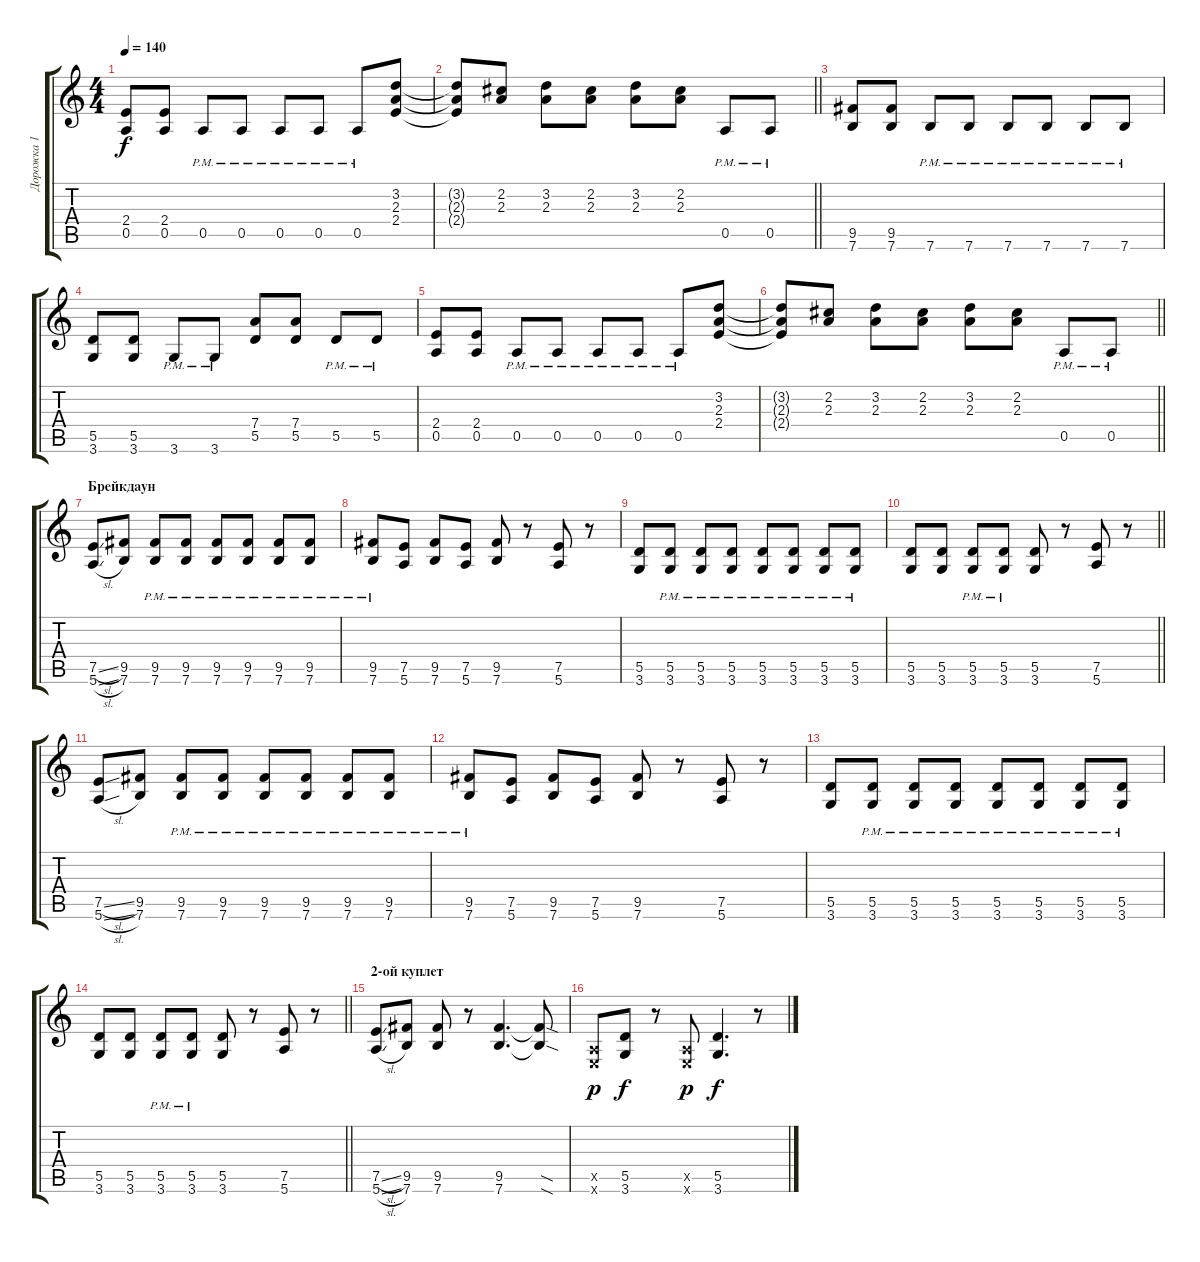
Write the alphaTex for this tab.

\track ("Дорожка 1" "Дорожка 1") {instrument overdrivenguitar}
\staff {score tabs}
\tuning (E4 B3 G3 D3 A2 E2) {hide}
\ts (4 4)
\tempo 140
\clef g2
\ks c
(2.4 0.5).8{dy f} (2.4 0.5).8 0.5{pm}.8 0.5{pm}.8 0.5{pm}.8 0.5{pm}.8 0.5{pm}.8 (3.2 2.3 2.4).8 |
\barLineRight lightlight
(3.2{t} 2.3{t} 2.4{t}).8 (2.2 2.3).8 (3.2 2.3).8 (2.2 2.3).8 (3.2 2.3).8 (2.2 2.3).8 0.5{pm}.8 0.5{pm}.8 |
(9.5 7.6).8 (9.5 7.6).8 7.6{pm}.8 7.6{pm}.8 7.6{pm}.8 7.6{pm}.8 7.6{pm}.8 7.6{pm}.8 |
(5.5 3.6).8 (5.5 3.6).8 3.6{pm}.8 3.6{pm}.8 (7.4 5.5).8 (7.4 5.5).8 5.5{pm}.8 5.5{pm}.8 |
(2.4 0.5).8 (2.4 0.5).8 0.5{pm}.8 0.5{pm}.8 0.5{pm}.8 0.5{pm}.8 0.5{pm}.8 (3.2 2.3 2.4).8 |
\barLineRight lightlight
(3.2{t} 2.3{t} 2.4{t}).8 (2.2 2.3).8 (3.2 2.3).8 (2.2 2.3).8 (3.2 2.3).8 (2.2 2.3).8 0.5{pm}.8 0.5{pm}.8 |
\section ("" "Брейкдаун")
(7.5{sl} 5.6{sl}).8 (9.5 7.6).8 (9.5{pm} 7.6{pm}).8 (9.5{pm} 7.6{pm}).8 (9.5{pm} 7.6{pm}).8 (9.5{pm} 7.6{pm}).8 (9.5{pm} 7.6{pm}).8 (9.5{pm} 7.6{pm}).8 |
(9.5{pm} 7.6{pm}).8 (7.5 5.6).8 (9.5 7.6).8 (7.5 5.6).8 (9.5 7.6).8 r.8 (7.5 5.6).8 r.8 |
(5.5 3.6).8 (5.5{pm} 3.6{pm}).8 (5.5{pm} 3.6{pm}).8 (5.5{pm} 3.6{pm}).8 (5.5{pm} 3.6{pm}).8 (5.5{pm} 3.6{pm}).8 (5.5{pm} 3.6{pm}).8 (5.5{pm} 3.6{pm}).8 |
\barLineRight lightlight
(5.5 3.6).8 (5.5 3.6).8 (5.5{pm} 3.6{pm}).8 (5.5{pm} 3.6{pm}).8 (5.5 3.6).8 r.8 (7.5 5.6).8 r.8 |
(7.5{sl} 5.6{sl}).8 (9.5 7.6).8 (9.5{pm} 7.6{pm}).8 (9.5{pm} 7.6{pm}).8 (9.5{pm} 7.6{pm}).8 (9.5{pm} 7.6{pm}).8 (9.5{pm} 7.6{pm}).8 (9.5{pm} 7.6{pm}).8 |
(9.5{pm} 7.6{pm}).8 (7.5 5.6).8 (9.5 7.6).8 (7.5 5.6).8 (9.5 7.6).8 r.8 (7.5 5.6).8 r.8 |
(5.5 3.6).8 (5.5{pm} 3.6{pm}).8 (5.5{pm} 3.6{pm}).8 (5.5{pm} 3.6{pm}).8 (5.5{pm} 3.6{pm}).8 (5.5{pm} 3.6{pm}).8 (5.5{pm} 3.6{pm}).8 (5.5{pm} 3.6{pm}).8 |
\barLineRight lightlight
(5.5 3.6).8 (5.5 3.6).8 (5.5{pm} 3.6{pm}).8 (5.5{pm} 3.6{pm}).8 (5.5 3.6).8 r.8 (7.5 5.6).8 r.8 |
\section ("" "2-ой куплет")
(7.5{sl} 5.6{sl}).8 (9.5 7.6).8 (9.5 7.6).8 r.8 (9.5 7.6).4{d} (9.5{sod t} 7.6{sod t}).8 |
(0.5{x} 0.6{x}).8{dy p} (5.5 3.6).8{dy f} r.8 (0.5{x} 0.6{x}).8{dy p} (5.5 3.6).4{d dy f} r.8
